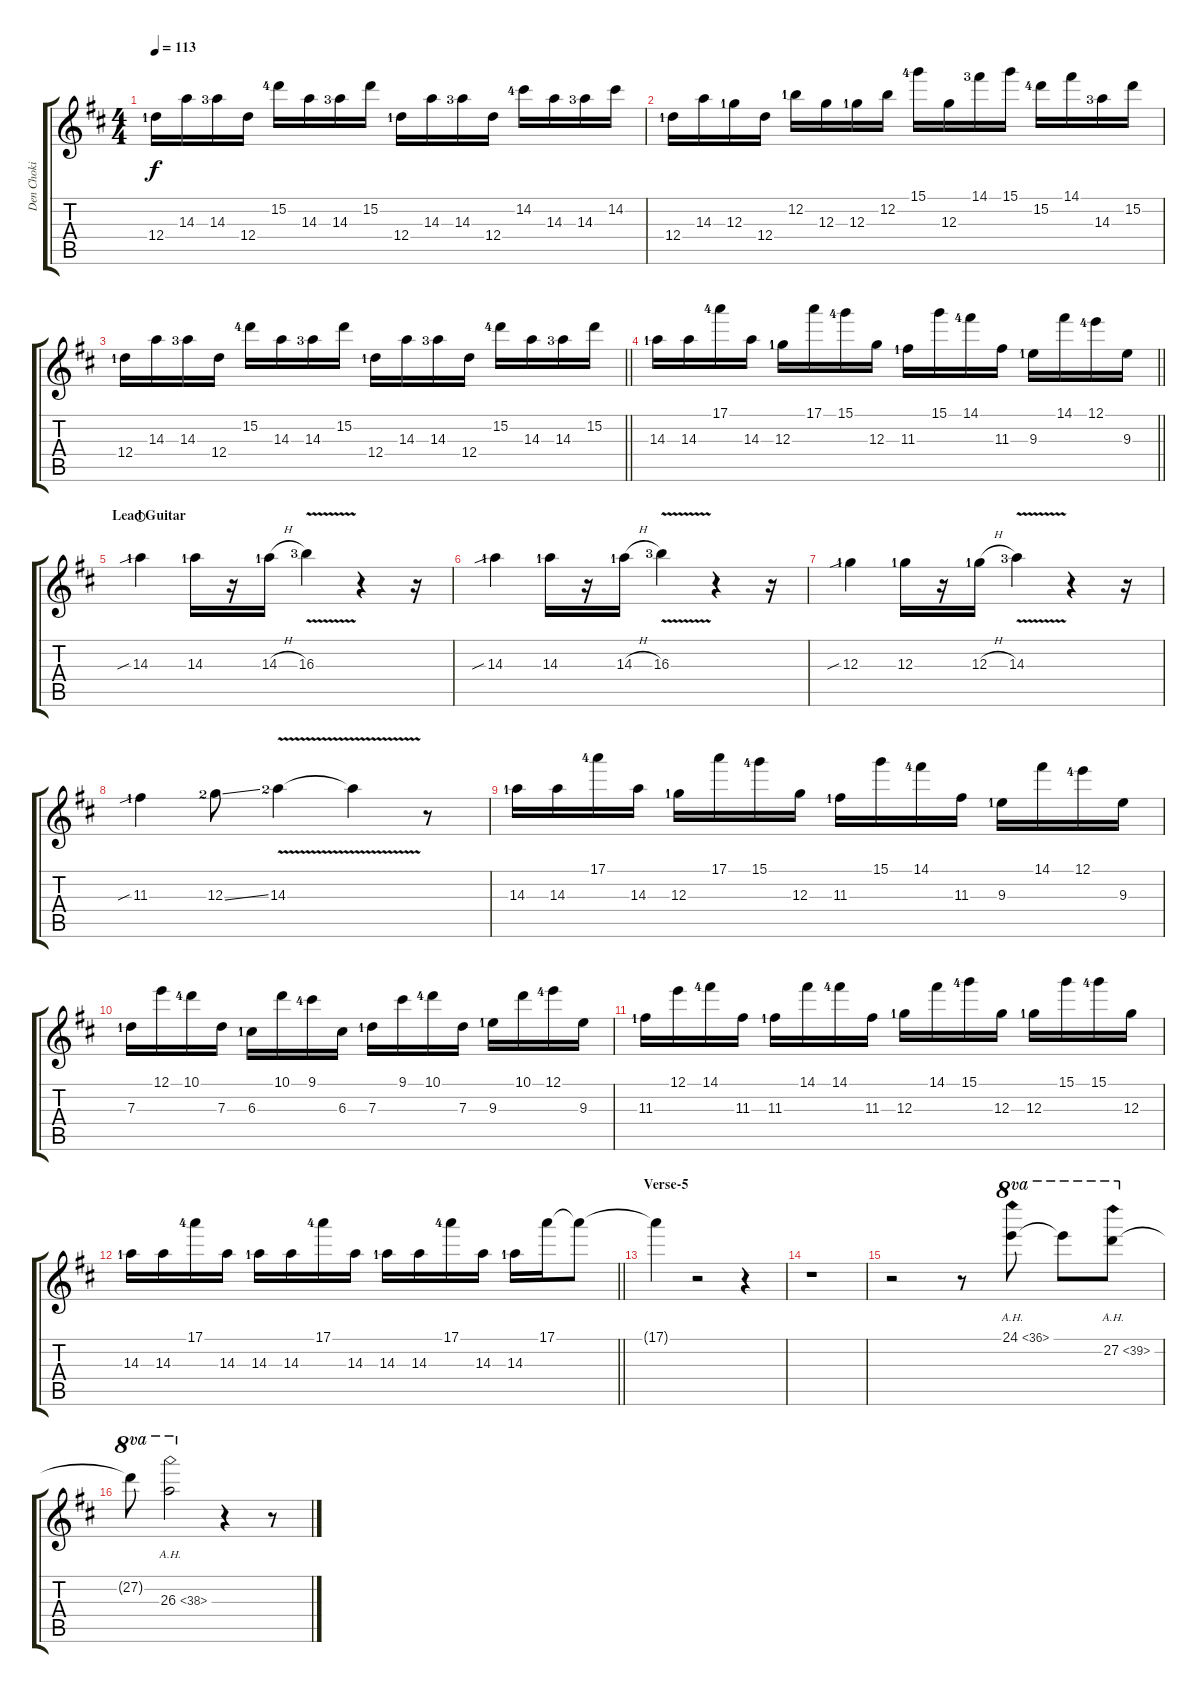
\track ("Den Choki \"netral\"" "Den Choki ") {instrument distortionguitar bank 81}
\staff {score tabs}
\tuning (E4 B3 G3 D3 A2 E2) {hide}
\ts (4 4)
\tempo 113
\clef g2
\ks d
12.4{lf 2}.16{dy f} 14.3.16 14.3{lf 4}.16 12.4.16 15.2{lf 5}.16 14.3.16 14.3{lf 4}.16 15.2.16 12.4{lf 2}.16 14.3.16 14.3{lf 4}.16 12.4.16 14.2{lf 5}.16 14.3.16 14.3{lf 4}.16 14.2.16 |
12.4{lf 2}.16 14.3.16 12.3{lf 2}.16 12.4.16 12.2{lf 2}.16 12.3.16 12.3{lf 2}.16 12.2.16 15.1{lf 5}.16 12.3.16 14.1{lf 4}.16 15.1.16 15.2{lf 5}.16 14.1.16 14.3{lf 4}.16 15.2.16 |
\barLineRight lightlight
12.4{lf 2}.16 14.3.16 14.3{lf 4}.16 12.4.16 15.2{lf 5}.16 14.3.16 14.3{lf 4}.16 15.2.16 12.4{lf 2}.16 14.3.16 14.3{lf 4}.16 12.4.16 15.2{lf 5}.16 14.3.16 14.3{lf 4}.16 15.2.16 |
\barLineRight lightlight
14.3{lf 2}.16 14.3.16 17.1{lf 5}.16 14.3.16 12.3{lf 2}.16 17.1.16 15.1{lf 5}.16 12.3.16 11.3{lf 2}.16 15.1.16 14.1{lf 5}.16 11.3.16 9.3{lf 2}.16 14.1.16 12.1{lf 5}.16 9.3.16 |
\section ("" "Lead Guitar")
14.3{sib lf 2}.4{waho} 14.3{lf 2}.16 r.16 14.3{h lf 2}.16 16.3{v lf 4}.4 r.4 r.16 |
14.3{sib lf 2}.4 14.3{lf 2}.16 r.16 14.3{h lf 2}.16 16.3{v lf 4}.4 r.4 r.16 |
12.3{sib lf 2}.4 12.3{lf 2}.16 r.16 12.3{h lf 2}.16 14.3{v lf 4}.4 r.4 r.16 |
11.3{sib lf 2}.4 12.3{ss lf 3}.8 14.3{v lf 3}.4 14.3{t}.4 r.8 |
14.3{lf 2}.16 14.3.16 17.1{lf 5}.16 14.3.16 12.3{lf 2}.16 17.1.16 15.1{lf 5}.16 12.3.16 11.3{lf 2}.16 15.1.16 14.1{lf 5}.16 11.3.16 9.3{lf 2}.16 14.1.16 12.1{lf 5}.16 9.3.16 |
7.3{lf 2}.16 12.1.16 10.1{lf 5}.16 7.3.16 6.3{lf 2}.16 10.1.16 9.1{lf 5}.16 6.3.16 7.3{lf 2}.16 9.1.16 10.1{lf 5}.16 7.3.16 9.3{lf 2}.16 10.1.16 12.1{lf 5}.16 9.3.16 |
11.3{lf 2}.16 12.1.16 14.1{lf 5}.16 11.3.16 11.3{lf 2}.16 14.1.16 14.1{lf 5}.16 11.3.16 12.3{lf 2}.16 14.1.16 15.1{lf 5}.16 12.3.16 12.3{lf 2}.16 15.1.16 15.1{lf 5}.16 12.3.16 |
\barLineRight lightlight
14.3{lf 2}.16 14.3.16 17.1{lf 5}.16 14.3.16 14.3{lf 2}.16 14.3.16 17.1{lf 5}.16 14.3.16 14.3{lf 2}.16 14.3.16 17.1{lf 5}.16 14.3.16 14.3{lf 2}.16 17.1.16 17.1{t}.8 |
\section ("" "Verse-5")
17.1{t}.4 r.2 r.4 |
r.1 |
r.2 r.8 24.1{ah 12}.8{ot 8va} 24.1{t}.8{ot 8va} 27.2{ah 12}.8{ot 8va} |
27.2{t}.8{ot 8va} 26.3{ah 12}.2{ot 8va} r.4 r.8
